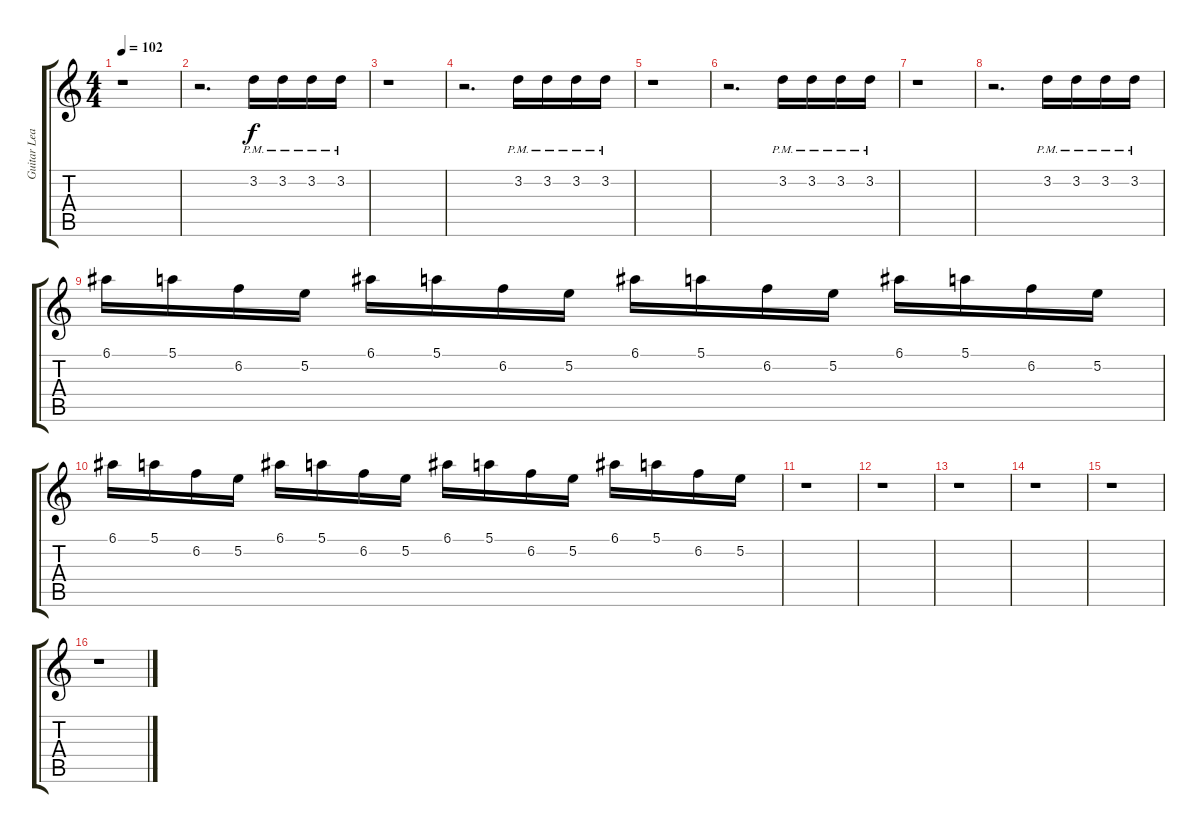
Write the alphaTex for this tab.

\track ("Guitar Lead" "Guitar Lea") {instrument overdrivenguitar}
\staff {score tabs}
\tuning (E4 B3 G3 D3 A2 E2) {hide}
\ts (4 4)
\tempo 102
\clef g2
\ks c
r.1{dy f} |
r.2{d} 3.2{pm}.16 3.2{pm}.16 3.2{pm}.16 3.2{pm}.16 |
r.1 |
r.2{d} 3.2{pm}.16 3.2{pm}.16 3.2{pm}.16 3.2{pm}.16 |
r.1 |
r.2{d} 3.2{pm}.16 3.2{pm}.16 3.2{pm}.16 3.2{pm}.16 |
r.1 |
r.2{d} 3.2{pm}.16 3.2{pm}.16 3.2{pm}.16 3.2{pm}.16 |
6.1.16 5.1.16 6.2.16 5.2.16 6.1.16 5.1.16 6.2.16 5.2.16 6.1.16 5.1.16 6.2.16 5.2.16 6.1.16 5.1.16 6.2.16 5.2.16 |
6.1.16 5.1.16 6.2.16 5.2.16 6.1.16 5.1.16 6.2.16 5.2.16 6.1.16 5.1.16 6.2.16 5.2.16 6.1.16 5.1.16 6.2.16 5.2.16 |
r.1 |
r.1 |
r.1 |
r.1 |
r.1 |
r.1
